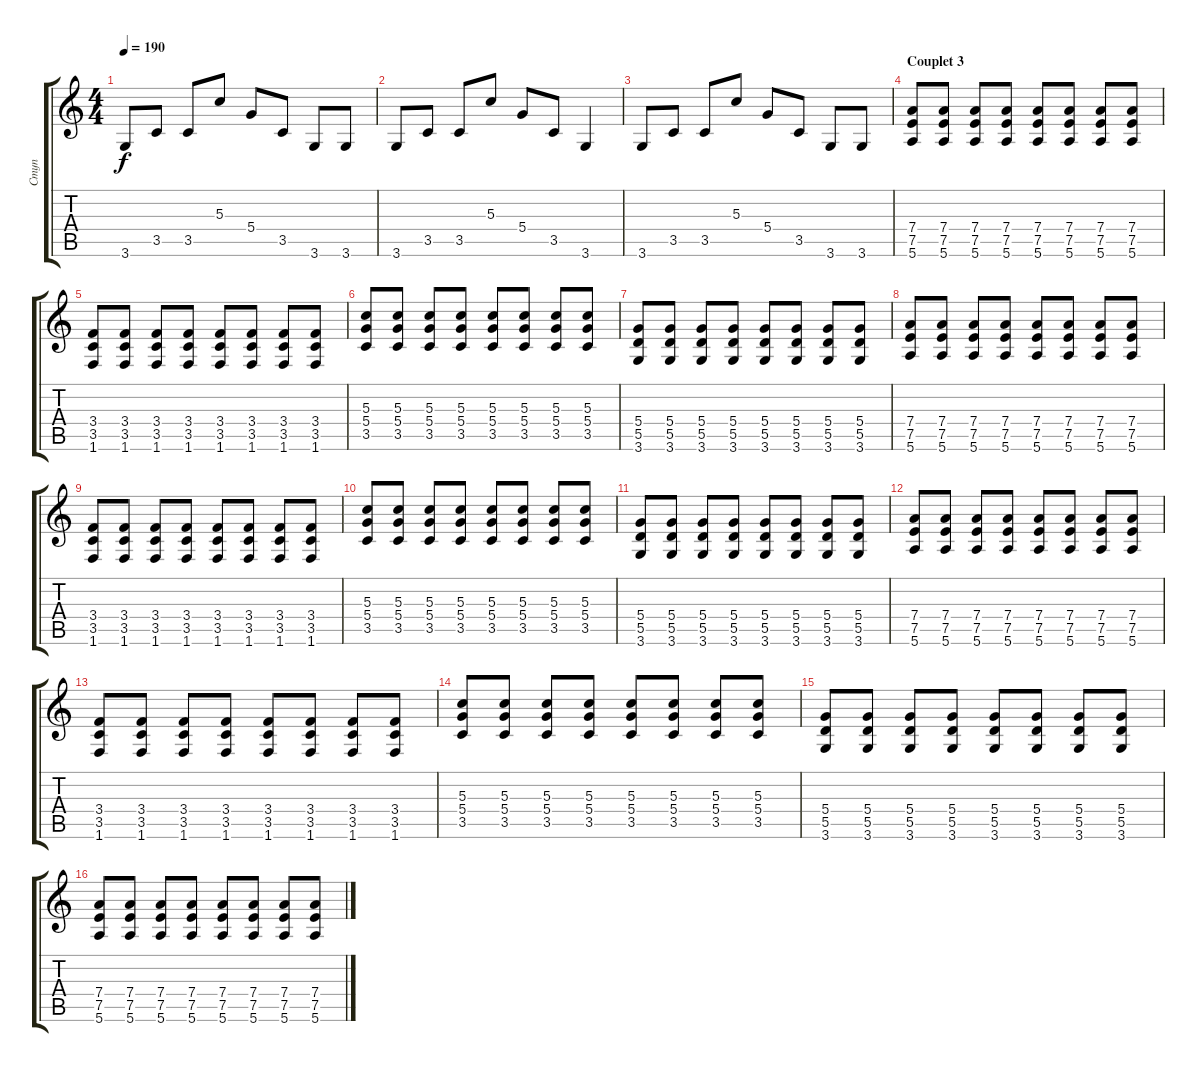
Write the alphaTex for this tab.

\track ("Ступ" "Ступ") {instrument distortionguitar}
\staff {score tabs}
\tuning (E4 B3 G3 D3 A2 E2) {hide}
\ts (4 4)
\tempo 190
\clef g2
\ks c
3.6.8{dy f} 3.5.8 3.5.8 5.3.8 5.4.8 3.5.8 3.6.8 3.6.8 |
3.6.8 3.5.8 3.5.8 5.3.8 5.4.8 3.5.8 3.6.4 |
3.6.8 3.5.8 3.5.8 5.3.8 5.4.8 3.5.8 3.6.8 3.6.8 |
\section ("" "Couplet 3")
(7.4 7.5 5.6).8 (7.4 7.5 5.6).8 (7.4 7.5 5.6).8 (7.4 7.5 5.6).8 (7.4 7.5 5.6).8 (7.4 7.5 5.6).8 (7.4 7.5 5.6).8 (7.4 7.5 5.6).8 |
(3.4 3.5 1.6).8 (3.4 3.5 1.6).8 (3.4 3.5 1.6).8 (3.4 3.5 1.6).8 (3.4 3.5 1.6).8 (3.4 3.5 1.6).8 (3.4 3.5 1.6).8 (3.4 3.5 1.6).8 |
(5.3 5.4 3.5).8 (5.3 5.4 3.5).8 (5.3 5.4 3.5).8 (5.3 5.4 3.5).8 (5.3 5.4 3.5).8 (5.3 5.4 3.5).8 (5.3 5.4 3.5).8 (5.3 5.4 3.5).8 |
(5.4 5.5 3.6).8 (5.4 5.5 3.6).8 (5.4 5.5 3.6).8 (5.4 5.5 3.6).8 (5.4 5.5 3.6).8 (5.4 5.5 3.6).8 (5.4 5.5 3.6).8 (5.4 5.5 3.6).8 |
(7.4 7.5 5.6).8 (7.4 7.5 5.6).8 (7.4 7.5 5.6).8 (7.4 7.5 5.6).8 (7.4 7.5 5.6).8 (7.4 7.5 5.6).8 (7.4 7.5 5.6).8 (7.4 7.5 5.6).8 |
(3.4 3.5 1.6).8 (3.4 3.5 1.6).8 (3.4 3.5 1.6).8 (3.4 3.5 1.6).8 (3.4 3.5 1.6).8 (3.4 3.5 1.6).8 (3.4 3.5 1.6).8 (3.4 3.5 1.6).8 |
(5.3 5.4 3.5).8 (5.3 5.4 3.5).8 (5.3 5.4 3.5).8 (5.3 5.4 3.5).8 (5.3 5.4 3.5).8 (5.3 5.4 3.5).8 (5.3 5.4 3.5).8 (5.3 5.4 3.5).8 |
(5.4 5.5 3.6).8 (5.4 5.5 3.6).8 (5.4 5.5 3.6).8 (5.4 5.5 3.6).8 (5.4 5.5 3.6).8 (5.4 5.5 3.6).8 (5.4 5.5 3.6).8 (5.4 5.5 3.6).8 |
(7.4 7.5 5.6).8 (7.4 7.5 5.6).8 (7.4 7.5 5.6).8 (7.4 7.5 5.6).8 (7.4 7.5 5.6).8 (7.4 7.5 5.6).8 (7.4 7.5 5.6).8 (7.4 7.5 5.6).8 |
(3.4 3.5 1.6).8 (3.4 3.5 1.6).8 (3.4 3.5 1.6).8 (3.4 3.5 1.6).8 (3.4 3.5 1.6).8 (3.4 3.5 1.6).8 (3.4 3.5 1.6).8 (3.4 3.5 1.6).8 |
(5.3 5.4 3.5).8 (5.3 5.4 3.5).8 (5.3 5.4 3.5).8 (5.3 5.4 3.5).8 (5.3 5.4 3.5).8 (5.3 5.4 3.5).8 (5.3 5.4 3.5).8 (5.3 5.4 3.5).8 |
(5.4 5.5 3.6).8 (5.4 5.5 3.6).8 (5.4 5.5 3.6).8 (5.4 5.5 3.6).8 (5.4 5.5 3.6).8 (5.4 5.5 3.6).8 (5.4 5.5 3.6).8 (5.4 5.5 3.6).8 |
(7.4 7.5 5.6).8 (7.4 7.5 5.6).8 (7.4 7.5 5.6).8 (7.4 7.5 5.6).8 (7.4 7.5 5.6).8 (7.4 7.5 5.6).8 (7.4 7.5 5.6).8 (7.4 7.5 5.6).8
